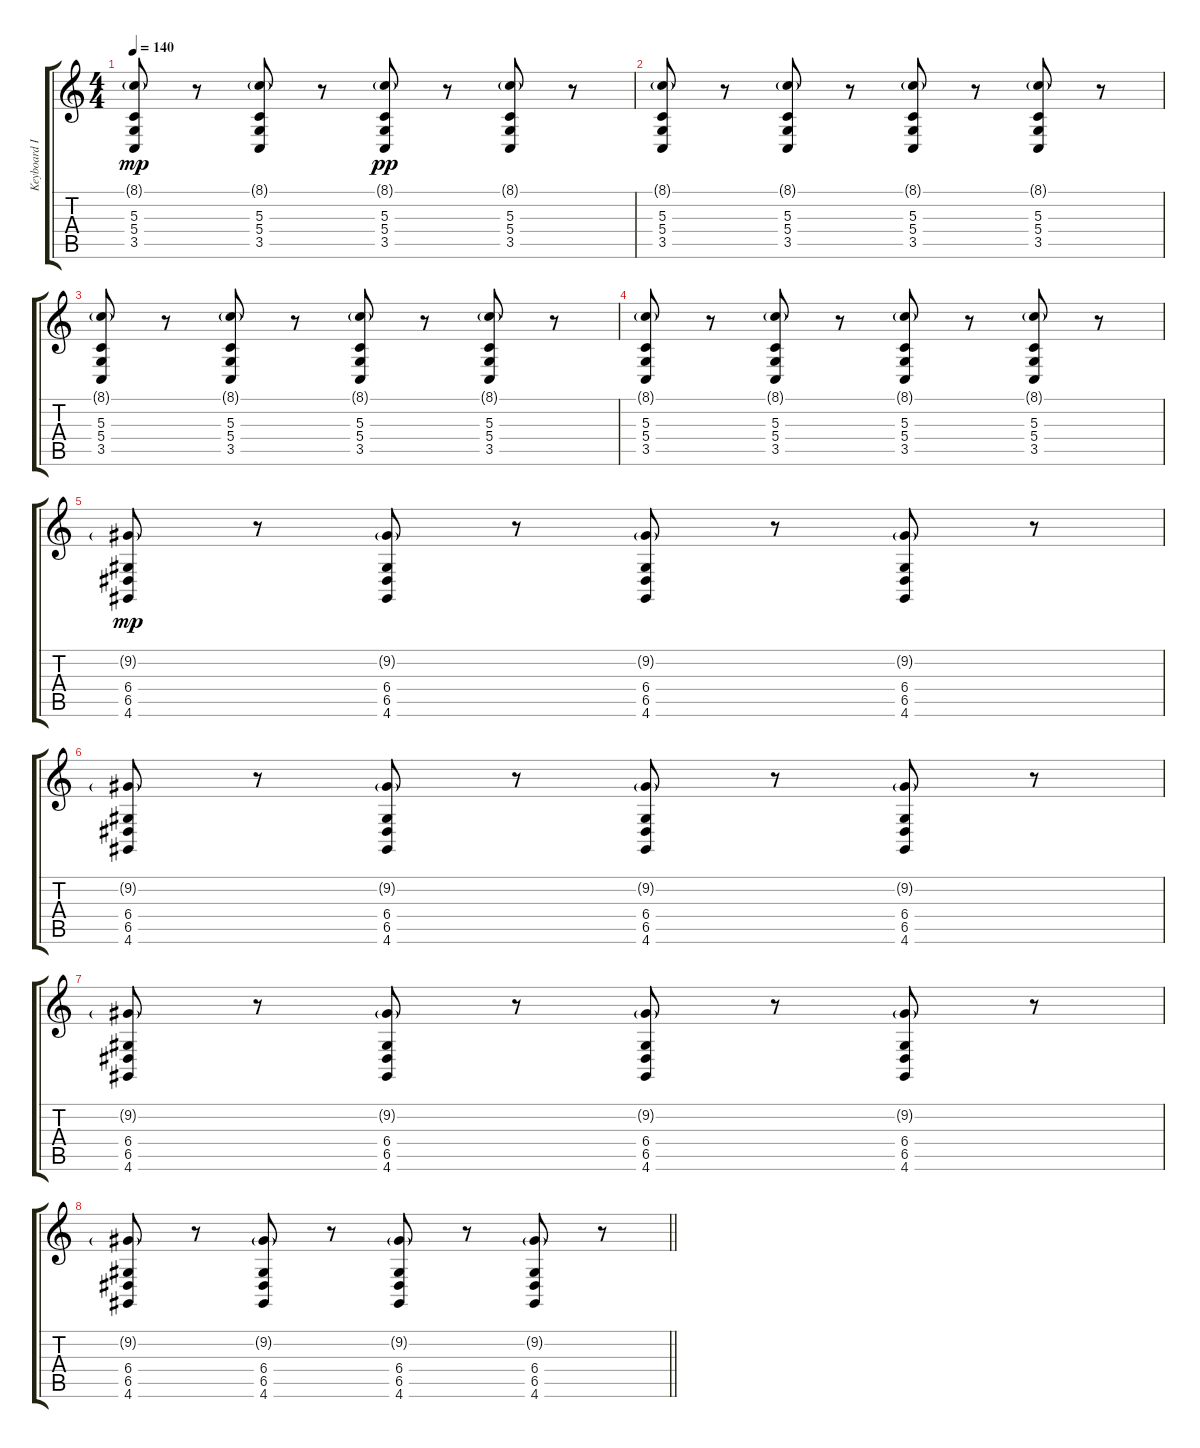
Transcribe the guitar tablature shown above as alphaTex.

\track ("Keyboard II" "Keyboard I") {instrument stringensemble2}
\staff {score tabs}
\tuning (E4 B3 G3 D3 A2 E2) {hide}
\ts (4 4)
\tempo 140
\clef g2
\ks c
(8.1{g} 5.3 5.4 3.5).8{dy mp} r.8 (8.1{g} 5.3 5.4 3.5).8 r.8 (8.1{g} 5.3 5.4 3.5).8{dy pp} r.8 (8.1{g} 5.3 5.4 3.5).8 r.8 |
(8.1{g} 5.3 5.4 3.5).8 r.8 (8.1{g} 5.3 5.4 3.5).8 r.8 (8.1{g} 5.3 5.4 3.5).8 r.8 (8.1{g} 5.3 5.4 3.5).8 r.8 |
(8.1{g} 5.3 5.4 3.5).8 r.8 (8.1{g} 5.3 5.4 3.5).8 r.8 (8.1{g} 5.3 5.4 3.5).8 r.8 (8.1{g} 5.3 5.4 3.5).8 r.8 |
(8.1{g} 5.3 5.4 3.5).8 r.8 (8.1{g} 5.3 5.4 3.5).8 r.8 (8.1{g} 5.3 5.4 3.5).8 r.8 (8.1{g} 5.3 5.4 3.5).8 r.8 |
(9.2{g} 6.4 6.5 4.6).8{dy mp} r.8 (9.2{g} 6.4 6.5 4.6).8 r.8 (9.2{g} 6.4 6.5 4.6).8 r.8 (9.2{g} 6.4 6.5 4.6).8 r.8 |
(9.2{g} 6.4 6.5 4.6).8 r.8 (9.2{g} 6.4 6.5 4.6).8 r.8 (9.2{g} 6.4 6.5 4.6).8 r.8 (9.2{g} 6.4 6.5 4.6).8 r.8 |
(9.2{g} 6.4 6.5 4.6).8 r.8 (9.2{g} 6.4 6.5 4.6).8 r.8 (9.2{g} 6.4 6.5 4.6).8 r.8 (9.2{g} 6.4 6.5 4.6).8 r.8 |
\barLineRight lightlight
(9.2{g} 6.4 6.5 4.6).8 r.8 (9.2{g} 6.4 6.5 4.6).8 r.8 (9.2{g} 6.4 6.5 4.6).8 r.8 (9.2{g} 6.4 6.5 4.6).8 r.8
